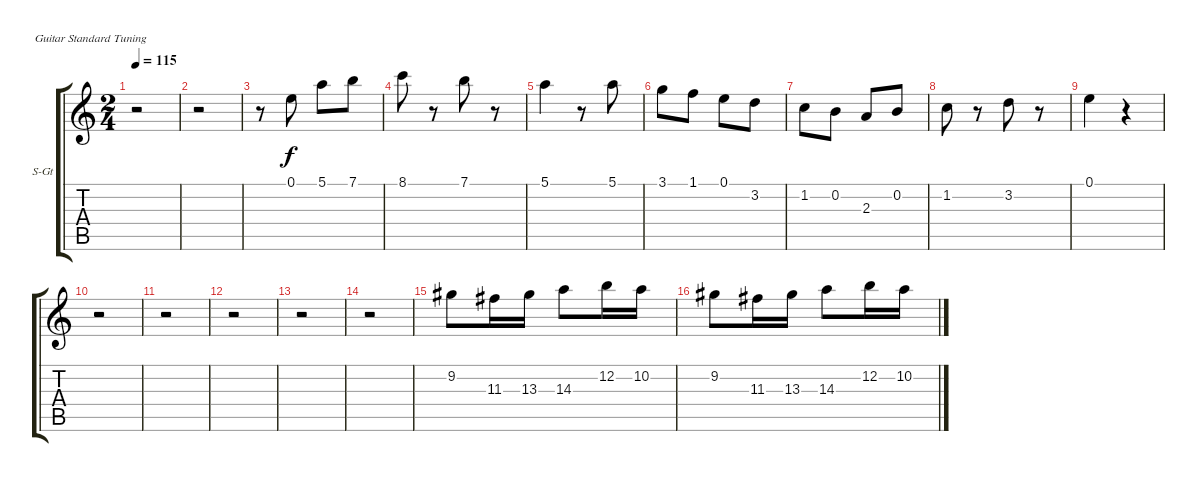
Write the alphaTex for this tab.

\defaultSystemsLayout 4
\bracketExtendMode groupsimilarinstruments
\firstSystemTrackNameOrientation horizontal
\otherSystemsTrackNameOrientation horizontal
\track ("Violin 2" "S-Gt") {instrument acousticguitarsteel}
\staff {score tabs}
\tuning (E4 B3 G3 D3 A2 E2)
\ts (2 4)
\tempo 115
\clef g2
\ks c
r.2{dy f} |
r.2 |
r.8 0.1.8 5.1.8 7.1.8 |
8.1.8 r.8 7.1.8 r.8 |
5.1.4 r.8 5.1.8 |
3.1.8 1.1.8 0.1.8 3.2.8 |
1.2.8 0.2.8 2.3.8 0.2.8 |
1.2.8 r.8 3.2.8 r.8 |
0.1.4 r.4 |
r.2 |
r.2 |
r.2 |
r.2 |
r.2 |
9.2.8 11.3.16 13.3.16 14.3.8 12.2.16 10.2.16 |
9.2.8 11.3.16 13.3.16 14.3.8 12.2.16 10.2.16
